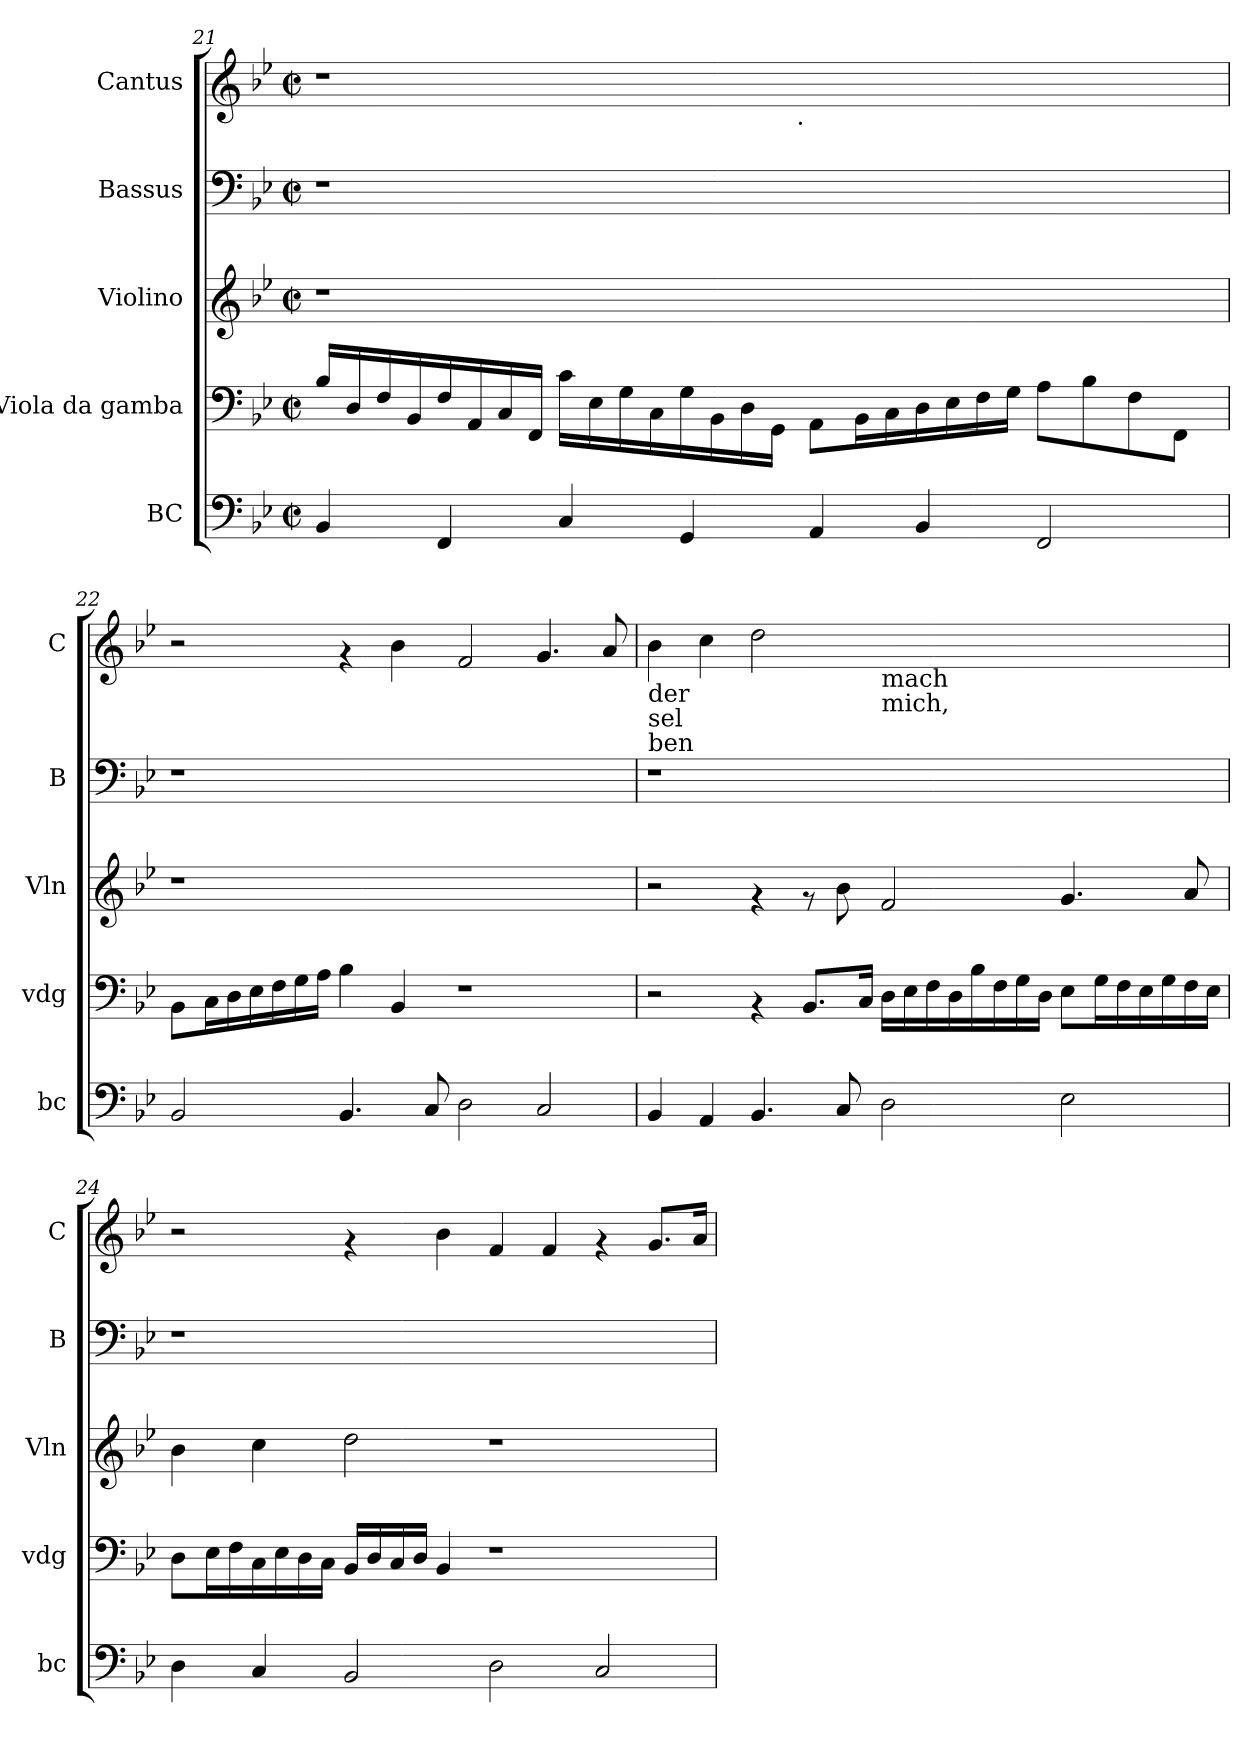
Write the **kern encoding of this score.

**kern	**kern	**kern	**kern	**kern
*part5	*part4	*part3	*part2	*part1
*staff5	*staff4	*staff3	*staff2	*staff1
*I"BC	*I"Viola da gamba	*I"Violino	*I"Bassus	*I"Cantus
*I'bc	*I'vdg	*I'Vln	*I'B	*I'C
!!LO:LB:g=z
*clefF4	*clefF4	*clefG2	*clefF4	*clefG2
*k[b-e-]	*k[b-e-]	*k[b-e-]	*k[b-e-]	*k[b-e-]
*B-:	*B-:	*B-:	*B-:	*B-:
*M2/2	*M2/2	*M2/2	*M2/2	*M2/2
*met(c|)	*met(c|)	*met(c|)	*met(c|)	*met(c|)
=21	=21	=21	=21	=21
*	*	*	*	*^
4BB-/	16B-/LL	1r	1r	1r	2ryy
.	16D/	.	.	.	.
.	16F/	.	.	.	.
.	16BB-/	.	.	.	.
4FF/	16F/	.	.	.	.
.	16AA/	.	.	.	.
.	16C/	.	.	.	.
.	16FF/JJ	.	.	.	.
4C/	16c\LL	.	.	.	4ryy
.	16E-\	.	.	.	.
.	16G\	.	.	.	.
.	16C\	.	.	.	.
4GG/	16G\	.	.	.	8...ryy
.	16BB-\	.	.	.	.
.	16D\	.	.	.	.
.	16GG\JJ	.	.	.	.
!	!	!	!	!	!LO:TX:b:t=.
.	.	.	.	.	1ryy
4AA/	8AA\L	1ryy	1ryy	1ryy	.
.	16BB-\L	.	.	.	.
.	16C\	.	.	.	.
4BB-/	16D\	.	.	.	.
.	16E-\	.	.	.	.
.	16F\	.	.	.	.
.	16G\JJ	.	.	.	.
2FF/	8A\L	.	.	.	.
.	8B-\	.	.	.	.
.	8F\	.	.	.	.
.	8FF\J	.	.	.	.
.	.	.	.	.	64ryy
*	*	*	*	*v	*v
=22	=22	=22	=22	=22
2BB-/	8BB-\L	1r	1r	2r
.	16C\L	.	.	.
.	16D\	.	.	.
.	16E-\	.	.	.
.	16F\	.	.	.
.	16G\	.	.	.
.	16A\JJ	.	.	.
4.BB-/	4B-\	.	.	4rf
.	4BB-/	.	.	4b-\
8C/	.	.	.	.
2D\	1r	1ryy	1ryy	2f/
2C/	.	.	.	4.g/
.	.	.	.	8a/
!!LO:LB:g=z
=23	=23	=23	=23	=23
!	!	!	!	!LO:TX:b:t=der
!	!	!	!	!LO:TX:b:t=sel
!	!	!	!	!LO:TX:b:t=ben
4BB-/	2r	2r	1r	4b-\
4AA/	.	.	.	4cc\
4.BB-/	4rAA	4rf	.	2dd\
.	8.BB-/L	8rf	.	.
8C/	.	8b-\	.	.
.	16C/Jk	.	.	.
!	!	!	!	!LO:TX:b:t=mach
!	!	!	!	!LO:TX:b:t=mich,
2D\	16D\LL	2f/	1ryy	1ryy
.	16E-\	.	.	.
.	16F\	.	.	.
.	16D\	.	.	.
.	16B-\	.	.	.
.	16F\	.	.	.
.	16G\	.	.	.
.	16D\JJ	.	.	.
2E-\	8E-\L	4.g/	.	.
.	16G\L	.	.	.
.	16F\	.	.	.
.	16E-\	.	.	.
.	16G\	.	.	.
.	16F\	8a/	.	.
.	16E-\JJ	.	.	.
=24	=24	=24	=24	=24
4D\	8D\L	4b-\	1r	2r
.	16E-\L	.	.	.
.	16F\	.	.	.
4C/	16C\	4cc\	.	.
.	16E-\	.	.	.
.	16D\	.	.	.
.	16C\JJ	.	.	.
2BB-/	16BB-/LL	2dd\	.	4rf
.	16D/	.	.	.
.	16C/	.	.	.
.	16D/JJ	.	.	.
.	4BB-/	.	.	4b-\
2D\	1r	1r	1ryy	4f/
.	.	.	.	4f/
2C/	.	.	.	4rf
.	.	.	.	8.g/L
.	.	.	.	16a/Jk
=	=	=	=	=
*-	*-	*-	*-	*-
